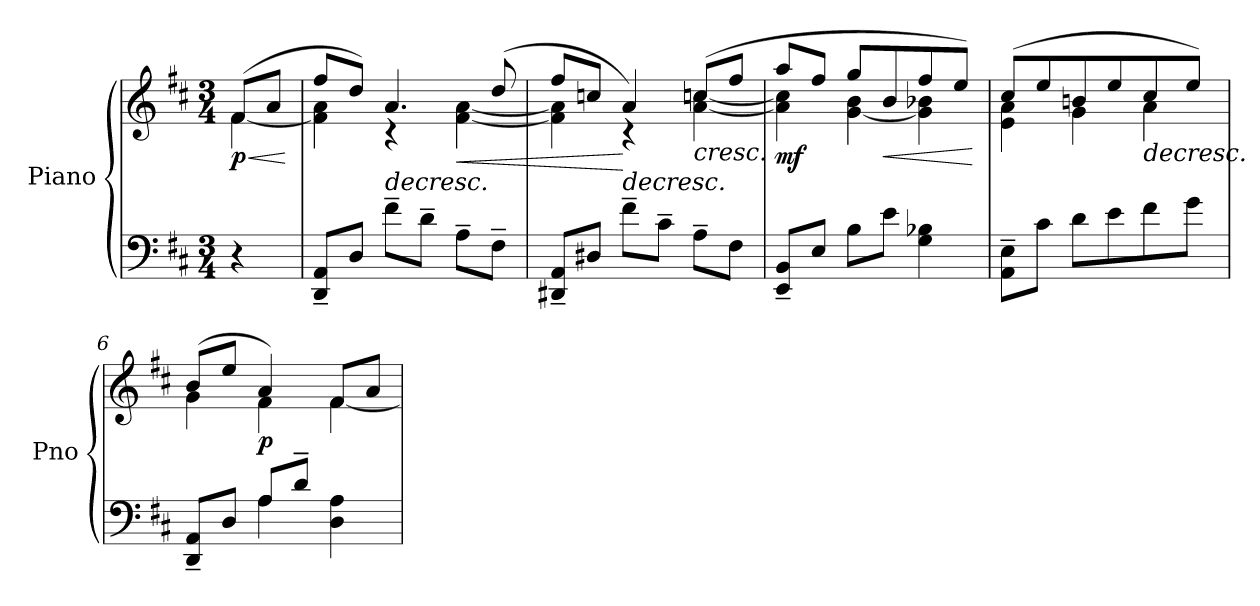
**kern	**kern	**dynam
*part1	*part1	*part1
*staff2	*staff1	*staff1/2
*I"Piano	*	*
*I'Pno	*	*
*clefF4	*clefG2	*
*k[f#c#]	*k[f#c#]	*
*D:	*D:	*
*M3/4	*M3/4	*
*MM80	*MM80	*
=1	=1	=1
!	!LO:TX:a:B:t=Andante	!
!	!	!LO:HP:b
*	*^	*
!	!	!	!LO:DY:n=1:b
4r	(>8f#/L	[4f#\	< p
.	8a/J	.	.
*	*v	*v	*
.	.	[
=2	=2	=2
*	*^	*
8DD/~ 8AA/~L	8ff#/L	4f#\] 4a\	.
8D/J	8dd/J)	.	.
!	!	!	!LO:HP:b
8f#~\L	4.a/	4r	>
8d~\J	.	.	.
!	!	!	!LO:HP:b
8A~\L	.	[4f#\ [4a\	<
8F#~\J	(>8dd/	.	.
=3	=3	=3	=3
8DD#X/~ 8AA/~L	8ff#/L	4f#\] 4a\]	.
8D#X/J	8ccn/J	.	]
!	!	!	!LO:HP:n=1:b
8f#~\L	4a/)	4r	[ >
8c#i~\J	.	.	.
!	!	!	!LO:HP:b
8A~\L	(>8ccni/L	[4a\ [4ccni\	<
8F#\J	8ff#/J	.	.
*	*v	*v	*
.	.	]
=4	=4	=4
*	*^	*
!	!	!	!LO:DY:b
8EE/~ 8BB/~L	8aa/L	4a\] 4cc\]	mf
8E/J	8ff#/J	.	.
8B\L	8gg/L	[4g\ 4b\	.
!	!	!	!LO:HP:b
8e\J	8b/	.	<
4G\ 4B-X\	8ff#/	4g\] 4b-X\	.
.	8ee/J)	.	.
*	*v	*v	*
.	.	[
=5	=5	=5
*	*^	*
8AA\~ 8E\~L	(>8cc#i/L	4e\ 4a\	.
8c#i\J	8ee/	.	.
8d\L	8bni/	4g\	.
8e\	8ee/	.	.
!	!	!	!LO:HP:b
8f#\	8cc#/	4a\	>
8g\J	8ee/J)	.	.
!!LO:LB:g=z	!!
=6	=6	=6	=6
*^	*	*	*
8DD/~ 8AA/~L	4ryy	(>8b/L	4g\	.
8D/J	.	8ee/J	.	.
!	!	!	!	!LO:DY:n=1:b
8A/L	4A\	4a/)	4f#\	[ p
8d~/J	.	.	.	.
4D\ 4A\	4ryy	8f#/L	[4f#\	.
.	.	8a/J	.	.
*v	*v	*	*	*
*	*v	*v	*
.	.	]
=	=	=
*-	*-	*-
